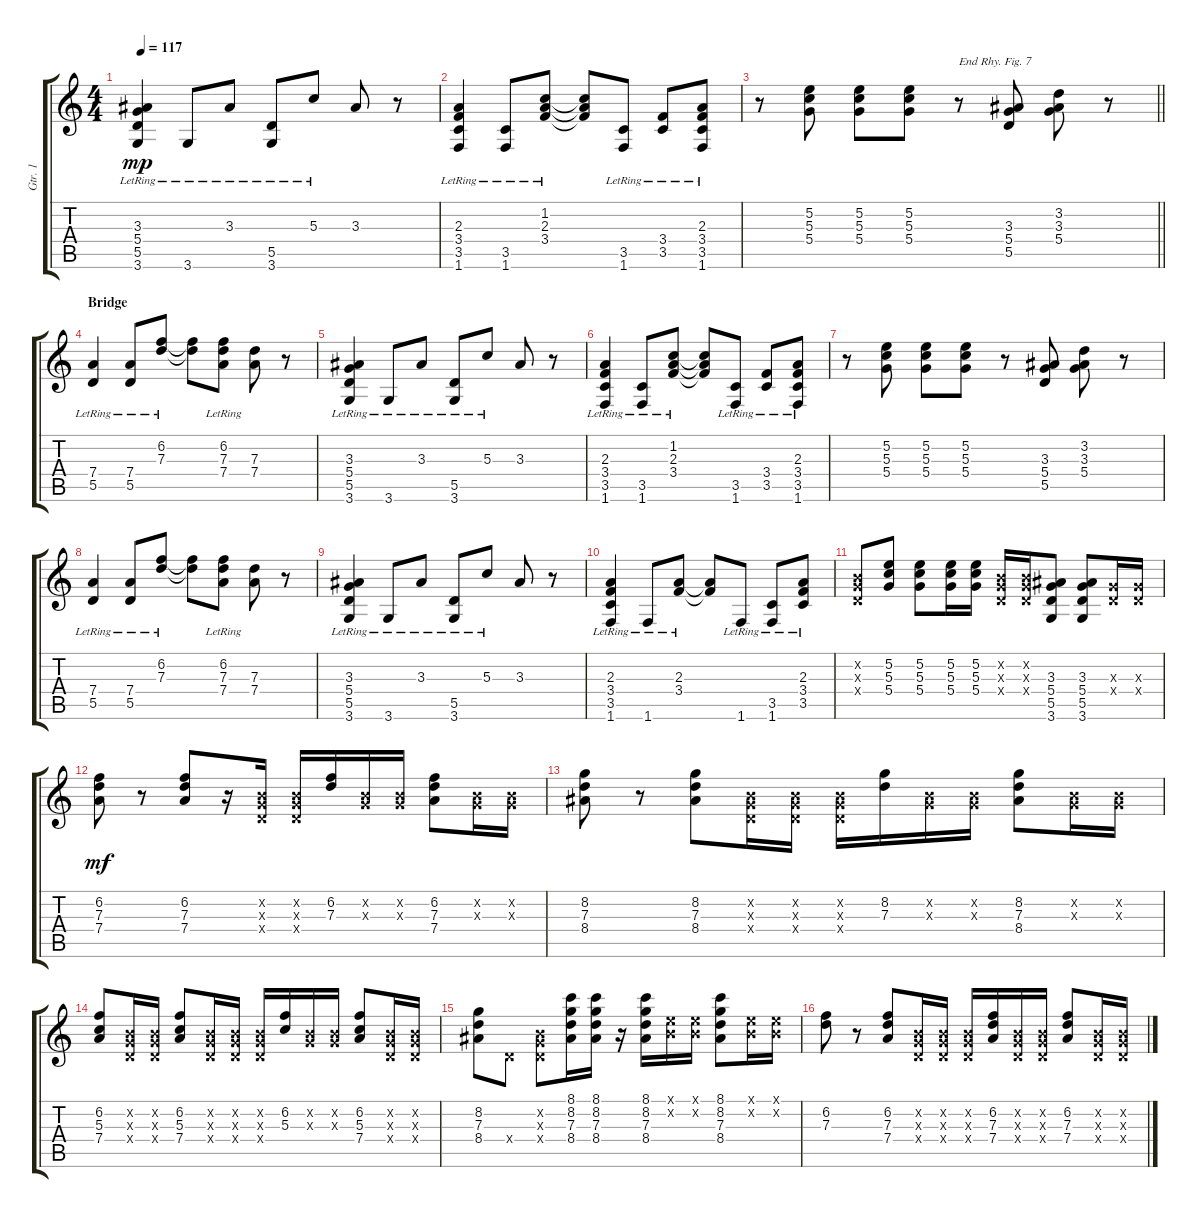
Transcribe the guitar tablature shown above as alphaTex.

\track ("Gtr. 1" "Gtr. 1") {instrument electricguitarclean}
\staff {score tabs}
\tuning (E4 B3 G3 D3 A2 E2) {hide}
\ts (4 4)
\tempo 117
\clef g2
\ks c
(3.3{lr} 5.4{lr} 5.5{lr} 3.6{lr}).4{dy mp} 3.6{lr}.8 3.3{lr}.8 (5.5{lr} 3.6{lr}).8 5.3{lr}.8 3.3.8 r.8 |
(2.3{lr} 3.4{lr} 3.5{lr} 1.6{lr}).4 (3.5{lr} 1.6{lr}).8 (1.2{lr} 2.3{lr} 3.4{lr}).8 (1.2{t} 2.3{t} 3.4{t}).8 (3.5{lr} 1.6{lr}).8 (3.4{lr} 3.5{lr}).8 (2.3{lr} 3.4{lr} 3.5{lr} 1.6{lr}).8 |
\barLineRight lightlight
r.8 (5.2 5.3 5.4).8 (5.2 5.3 5.4).8 (5.2 5.3 5.4).8 r.8{txt "End Rhy. Fig. 7"} (3.3 5.4 5.5).8 (3.2 3.3 5.4).8 r.8 |
\section ("" "Bridge")
(7.4{lr} 5.5{lr}).4 (7.4{lr} 5.5{lr}).8 (6.2{lr} 7.3{lr}).8 (6.2{t} 7.3{t}).8 (6.2{lr} 7.3{lr} 7.4{lr}).8 (7.3 7.4).8 r.8 |
(3.3{lr} 5.4{lr} 5.5{lr} 3.6{lr}).4 3.6{lr}.8 3.3{lr}.8 (5.5{lr} 3.6{lr}).8 5.3{lr}.8 3.3.8 r.8 |
(2.3{lr} 3.4{lr} 3.5{lr} 1.6{lr}).4 (3.5{lr} 1.6{lr}).8 (1.2{lr} 2.3{lr} 3.4{lr}).8 (1.2{t} 2.3{t} 3.4{t}).8 (3.5{lr} 1.6{lr}).8 (3.4{lr} 3.5{lr}).8 (2.3{lr} 3.4{lr} 3.5{lr} 1.6{lr}).8 |
r.8 (5.2 5.3 5.4).8 (5.2 5.3 5.4).8 (5.2 5.3 5.4).8 r.8 (3.3 5.4 5.5).8 (3.2 3.3 5.4).8 r.8 |
(7.4{lr} 5.5{lr}).4 (7.4{lr} 5.5{lr}).8 (6.2{lr} 7.3{lr}).8 (6.2{t} 7.3{t}).8 (6.2{lr} 7.3{lr} 7.4{lr}).8 (7.3 7.4).8 r.8 |
(3.3{lr} 5.4{lr} 5.5{lr} 3.6{lr}).4 3.6{lr}.8 3.3{lr}.8 (5.5{lr} 3.6{lr}).8 5.3{lr}.8 3.3.8 r.8 |
(2.3{lr} 3.4{lr} 3.5{lr} 1.6{lr}).4 1.6{lr}.8 (2.3{lr} 3.4{lr}).8 (2.3{t} 3.4{t}).8 1.6{lr}.8 (3.5{lr} 1.6{lr}).8 (2.3{lr} 3.4{lr} 3.5{lr}).8 |
(0.2{x} 0.3{x} 0.4{x}).8 (5.2 5.3 5.4).8 (5.2 5.3 5.4).8 (5.2 5.3 5.4).16 (5.2 5.3 5.4).16 (0.2{x} 0.3{x} 0.4{x}).16 (0.2{x} 0.3{x} 0.4{x}).16 (3.3 5.4 5.5 3.6).8 (3.3 5.4 5.5 3.6).8 (0.3{x} 0.4{x}).16 (0.3{x} 0.4{x}).16 |
(6.2 7.3 7.4).8{dy mf} r.8 (6.2 7.3 7.4).8 r.16 (0.2{x} 0.3{x} 0.4{x}).16 (0.2{x} 0.3{x} 0.4{x}).16 (6.2 7.3).16 (0.2{x} 0.3{x}).16 (0.2{x} 0.3{x}).16 (6.2 7.3 7.4).8 (0.2{x} 0.3{x}).16 (0.2{x} 0.3{x}).16 |
(8.2 7.3 8.4).8 r.8 (8.2 7.3 8.4).8 (0.2{x} 0.3{x} 0.4{x}).16 (0.2{x} 0.3{x} 0.4{x}).16 (0.2{x} 0.3{x} 0.4{x}).16 (8.2 7.3).16 (0.2{x} 0.3{x}).16 (0.2{x} 0.3{x}).16 (8.2 7.3 8.4).8 (0.2{x} 0.3{x}).16 (0.2{x} 0.3{x}).16 |
(6.2 5.3 7.4).8 (0.2{x} 0.3{x} 0.4{x}).16 (0.2{x} 0.3{x} 0.4{x}).16 (6.2 5.3 7.4).8 (0.2{x} 0.3{x} 0.4{x}).16 (0.2{x} 0.3{x} 0.4{x}).16 (0.2{x} 0.3{x} 0.4{x}).16 (6.2 5.3).16 (0.2{x} 0.3{x}).16 (0.2{x} 0.3{x}).16 (6.2 5.3 7.4).8 (0.2{x} 0.3{x} 0.4{x}).16 (0.2{x} 0.3{x} 0.4{x}).16 |
(8.2 7.3 8.4).8 0.4{x}.8 (0.2{x} 0.3{x} 0.4{x}).8 (8.1 8.2 7.3 8.4).16 (8.1 8.2 7.3 8.4).16 r.16 (8.1 8.2 7.3 8.4).16 (0.1{x} 0.2{x}).16 (0.1{x} 0.2{x}).16 (8.1 8.2 7.3 8.4).8 (0.1{x} 0.2{x}).16 (0.1{x} 0.2{x}).16 |
(6.2 7.3).8 r.8 (6.2 7.3 7.4).8 (0.2{x} 0.3{x} 0.4{x}).16 (0.2{x} 0.3{x} 0.4{x}).16 (0.2{x} 0.3{x} 0.4{x}).16 (6.2 7.3 7.4).16 (0.2{x} 0.3{x} 0.4{x}).16 (0.2{x} 0.3{x} 0.4{x}).16 (6.2 7.3 7.4).8 (0.2{x} 0.3{x} 0.4{x}).16 (0.2{x} 0.3{x} 0.4{x}).16
